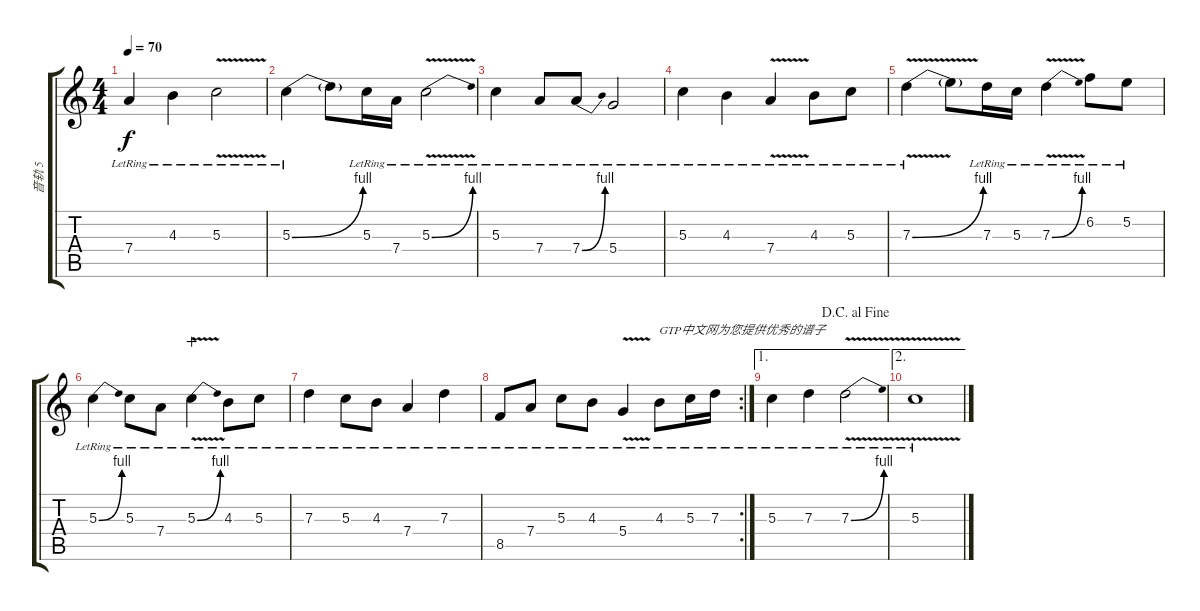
\track ("音轨 5" "音轨 5") {instrument distortionguitar}
\staff {score tabs}
\tuning (E4 B3 G3 D3 A2 E2) {hide}
\ts (4 4)
\tempo 70
\clef g2
\ks c
7.4{lr}.4{dy f} 4.3{lr}.4 5.3{v lr}.2 |
5.3{be (bend 0 0 60 4) lr}.4 5.3{t}.8 5.3{lr}.16 7.4{lr}.16 5.3{be (bend 0 0 60 4) v lr}.2 |
5.3{lr}.4 7.4{lr}.8 7.4{be (bend 0 0 60 4) lr}.8 5.4{lr}.2 |
5.3{lr}.4 4.3{lr}.4 7.4{v lr}.4 4.3{lr}.8 5.3{lr}.8 |
7.3{be (bend 0 0 60 4) v lr}.4 7.3{t}.8 7.3{lr}.16 5.3{lr}.16 7.3{be (bend 0 0 60 4) v lr}.4 6.2{lr}.8 5.2{lr}.8 |
5.3{be (bend 0 0 60 4) lr}.4 5.3{lr}.8 7.4{lr}.8 5.3{be (bend 0 0 60 4) v lr}.4{wahc} 4.3{lr}.8 5.3{lr}.8 |
7.3{lr}.4 5.3{lr}.8 4.3{lr}.8 7.4{lr}.4 7.3{lr}.4 |
\rc 2
8.5{lr}.8 7.4{lr}.8 5.3{lr}.8 4.3{lr}.8 5.4{v lr}.4 4.3{lr}.8{txt "GTP中文网为您提供优秀的谱子"} 5.3{lr}.16 7.3{lr}.16 |
\ae 1
\jump dacapoalfine
5.3{lr}.4 7.3{lr}.4 7.3{be (bend 0 0 60 4) v lr}.2 |
\ae 2
5.3{v lr}.1
